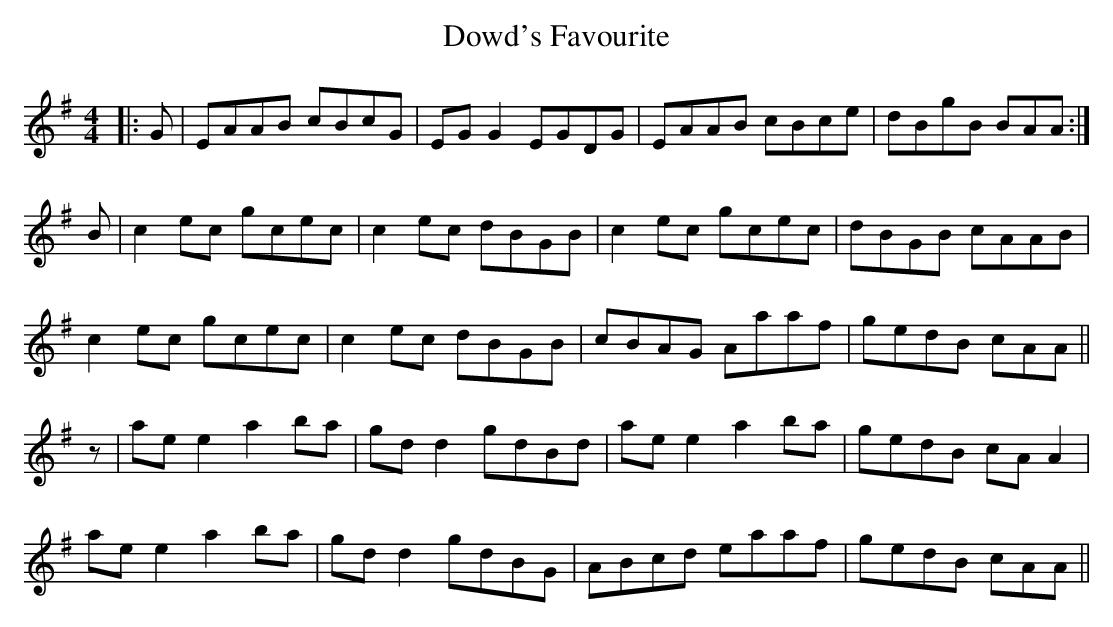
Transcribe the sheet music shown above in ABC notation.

X:1
T: Dowd's Favourite
M: 4/4
L: 1/8
K: Ador
|:G|EAAB cBcG|EGG2 EGDG|EAAB cBce|dBgB BAA:|
B|c2ec gcec|c2ec dBGB|c2ec gcec|dBGB cAAB|
c2ec gcec|c2ec dBGB|cBAG Aaaf|gedB cAA||
z|aee2 a2ba|gdd2 gdBd|aee2 a2ba|gedB cAA2|
aee2 a2ba|gdd2 gdBG|ABcd eaaf|gedB cAA||
